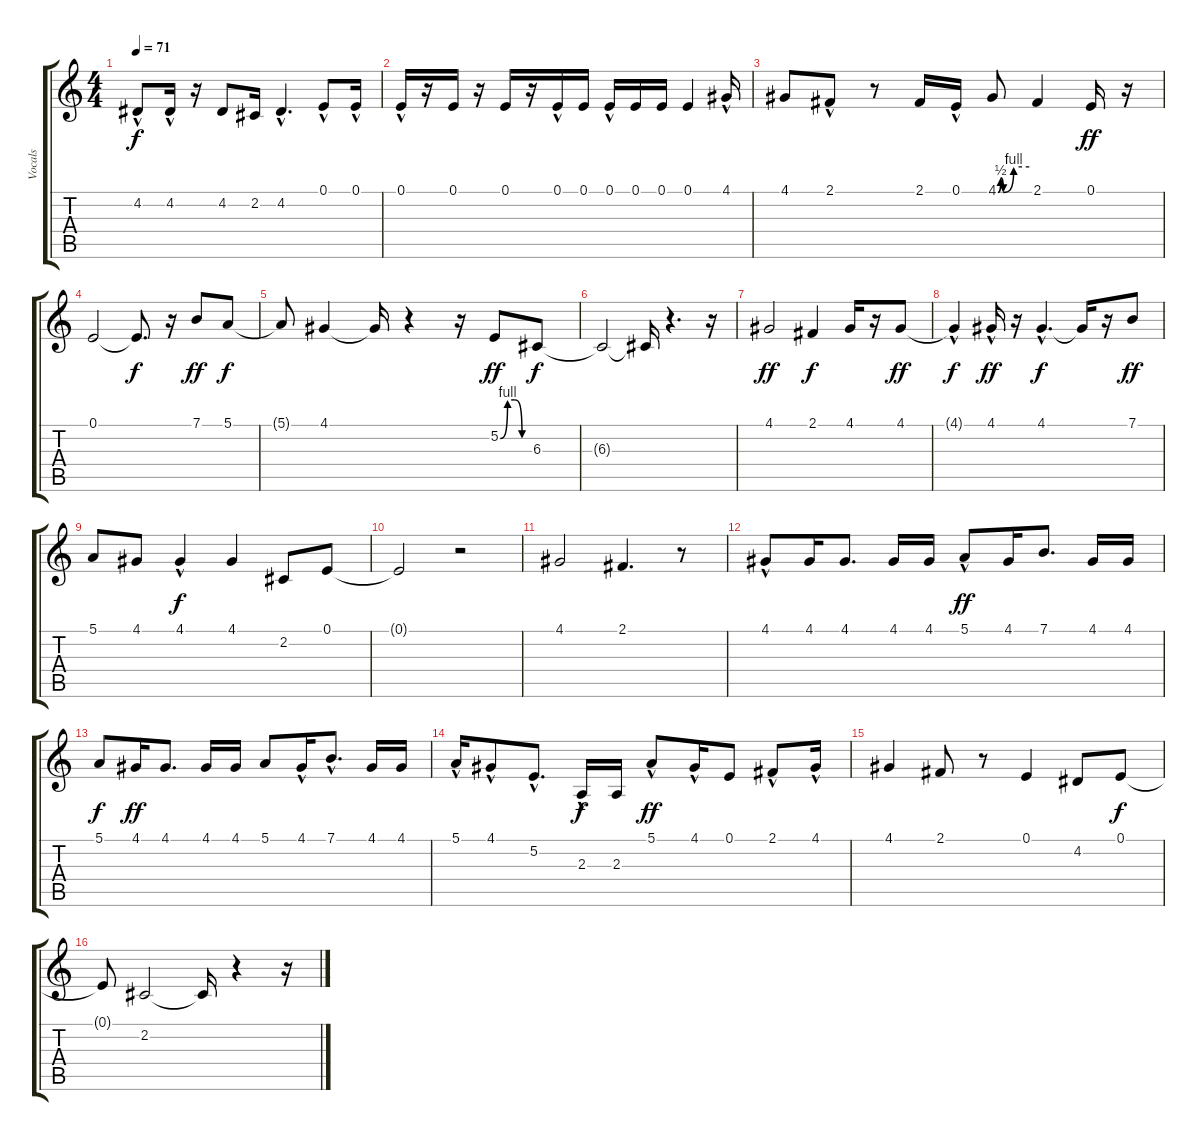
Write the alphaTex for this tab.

\track ("Vocals" "Vocals") {instrument baritonesax}
\staff {score tabs}
\tuning (E4 B3 G3 D3 A2 E2) {hide}
\ts (4 4)
\tempo 71
\clef g2
\ks c
4.2{hac}.8{dy f} 4.2{hac}.16 r.16 4.2.8 2.2.16 4.2{hac}.4{d} 0.1{hac}.8 0.1{hac}.16 |
0.1{hac}.16 r.16 0.1.16 r.16 0.1.16 r.16 0.1{hac}.16 0.1.16 0.1{hac}.16 0.1.16 0.1.16 0.1.4 4.1{hac}.16 |
4.1.8 2.1{hac}.8 r.8 2.1.16 0.1{hac}.16 4.1{be (custom 0 0 5 2 10 0 30 4 60 4)}.8 2.1.4 0.1.16{dy ff} r.16 |
0.1.2 0.1{t}.8{d dy f} r.16 7.1.8{dy ff} 5.1.8{dy f} |
5.1{t}.8 4.1.4 4.1{t}.16 r.4 r.16 5.2{be (custom 0 0 15 4 30 4 45 0 60 0)}.8{dy ff} 6.3.8{dy f} |
6.3{t}.2 6.3{t}.16 r.4{d} r.16 |
4.1.2{dy ff} 2.1.4{dy f} 4.1.16 r.16 4.1.8{dy ff} |
4.1{hac t}.4{dy f} 4.1{hac}.16{dy ff} r.16 4.1{hac}.4{d dy f} 4.1{t}.16 r.16 7.1.8{dy ff} |
5.1.8 4.1.8 4.1{hac}.4{dy f} 4.1.4 2.2.8 0.1.8 |
0.1{t}.2 r.2 |
4.1.2 2.1.4{d} r.8 |
4.1{hac}.8 4.1.16 4.1.8{d} 4.1.16 4.1.16 5.1{hac}.8{dy ff} 4.1.16 7.1.8{d} 4.1.16 4.1.16 |
5.1.8{dy f} 4.1.16{dy ff} 4.1.8{d} 4.1.16 4.1.16 5.1.8 4.1{hac}.16 7.1{hac}.8{d} 4.1.16 4.1.16 |
5.1{hac}.16 4.1{hac}.8 5.2{hac}.8{d} 2.3{hac}.16{dy f} 2.3.16 5.1{hac}.8{dy ff} 4.1{hac}.16 0.1.8 2.1{hac}.8 4.1{hac}.16 |
4.1.4 2.1.8 r.8 0.1.4 4.2.8 0.1.8{dy f} |
0.1{t}.8 2.2.2 2.2{t}.16 r.4 r.16
